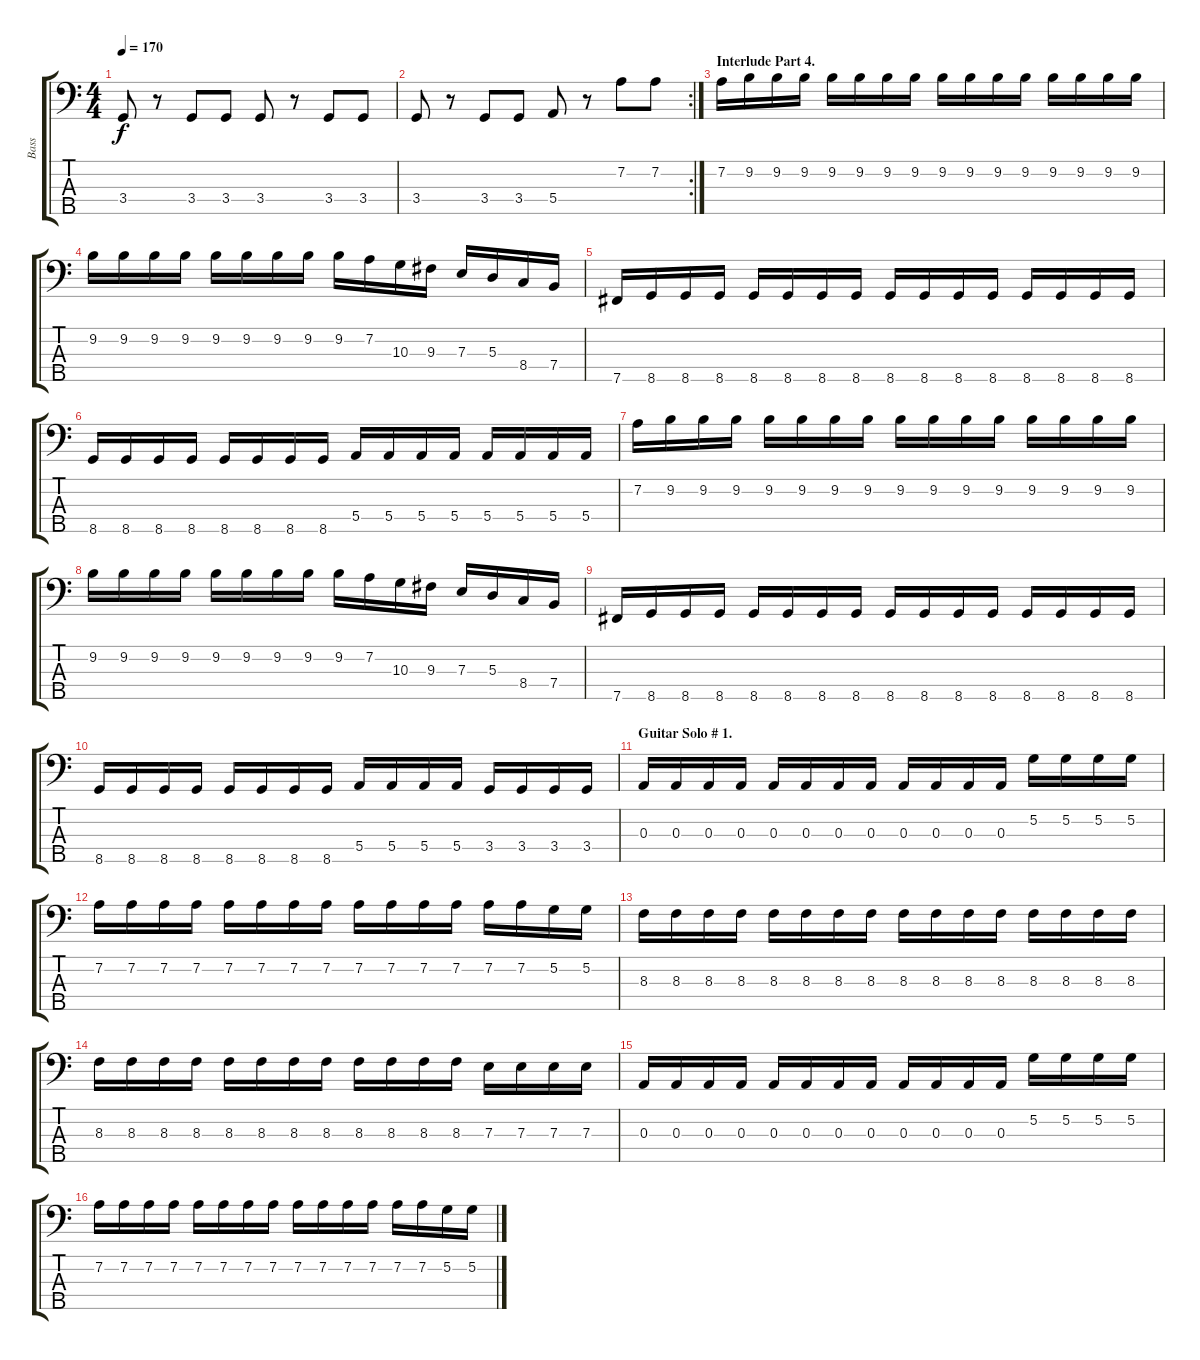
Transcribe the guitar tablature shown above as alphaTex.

\track ("Bass" "Bass") {instrument electricbassfinger}
\staff {score tabs}
\tuning (G2 D2 A1 E1 B0) {hide}
\ts (4 4)
\tempo 170
\clef f4
\ks c
3.4.8{dy f} r.8 3.4.8 3.4.8 3.4.8 r.8 3.4.8 3.4.8 |
\rc 2
3.4.8 r.8 3.4.8 3.4.8 5.4.8 r.8 7.2.8 7.2.8 |
\section ("" "Interlude Part 4.")
7.2.16 9.2.16 9.2.16 9.2.16 9.2.16 9.2.16 9.2.16 9.2.16 9.2.16 9.2.16 9.2.16 9.2.16 9.2.16 9.2.16 9.2.16 9.2.16 |
9.2.16 9.2.16 9.2.16 9.2.16 9.2.16 9.2.16 9.2.16 9.2.16 9.2.16 7.2.16 10.3.16 9.3.16 7.3.16 5.3.16 8.4.16 7.4.16 |
7.5.16 8.5.16 8.5.16 8.5.16 8.5.16 8.5.16 8.5.16 8.5.16 8.5.16 8.5.16 8.5.16 8.5.16 8.5.16 8.5.16 8.5.16 8.5.16 |
8.5.16 8.5.16 8.5.16 8.5.16 8.5.16 8.5.16 8.5.16 8.5.16 5.4.16 5.4.16 5.4.16 5.4.16 5.4.16 5.4.16 5.4.16 5.4.16 |
7.2.16 9.2.16 9.2.16 9.2.16 9.2.16 9.2.16 9.2.16 9.2.16 9.2.16 9.2.16 9.2.16 9.2.16 9.2.16 9.2.16 9.2.16 9.2.16 |
9.2.16 9.2.16 9.2.16 9.2.16 9.2.16 9.2.16 9.2.16 9.2.16 9.2.16 7.2.16 10.3.16 9.3.16 7.3.16 5.3.16 8.4.16 7.4.16 |
7.5.16 8.5.16 8.5.16 8.5.16 8.5.16 8.5.16 8.5.16 8.5.16 8.5.16 8.5.16 8.5.16 8.5.16 8.5.16 8.5.16 8.5.16 8.5.16 |
8.5.16 8.5.16 8.5.16 8.5.16 8.5.16 8.5.16 8.5.16 8.5.16 5.4.16 5.4.16 5.4.16 5.4.16 3.4.16 3.4.16 3.4.16 3.4.16 |
\section ("" "Guitar Solo # 1.")
0.3.16 0.3.16 0.3.16 0.3.16 0.3.16 0.3.16 0.3.16 0.3.16 0.3.16 0.3.16 0.3.16 0.3.16 5.2.16 5.2.16 5.2.16 5.2.16 |
7.2.16 7.2.16 7.2.16 7.2.16 7.2.16 7.2.16 7.2.16 7.2.16 7.2.16 7.2.16 7.2.16 7.2.16 7.2.16 7.2.16 5.2.16 5.2.16 |
8.3.16 8.3.16 8.3.16 8.3.16 8.3.16 8.3.16 8.3.16 8.3.16 8.3.16 8.3.16 8.3.16 8.3.16 8.3.16 8.3.16 8.3.16 8.3.16 |
8.3.16 8.3.16 8.3.16 8.3.16 8.3.16 8.3.16 8.3.16 8.3.16 8.3.16 8.3.16 8.3.16 8.3.16 7.3.16 7.3.16 7.3.16 7.3.16 |
0.3.16 0.3.16 0.3.16 0.3.16 0.3.16 0.3.16 0.3.16 0.3.16 0.3.16 0.3.16 0.3.16 0.3.16 5.2.16 5.2.16 5.2.16 5.2.16 |
7.2.16 7.2.16 7.2.16 7.2.16 7.2.16 7.2.16 7.2.16 7.2.16 7.2.16 7.2.16 7.2.16 7.2.16 7.2.16 7.2.16 5.2.16 5.2.16
